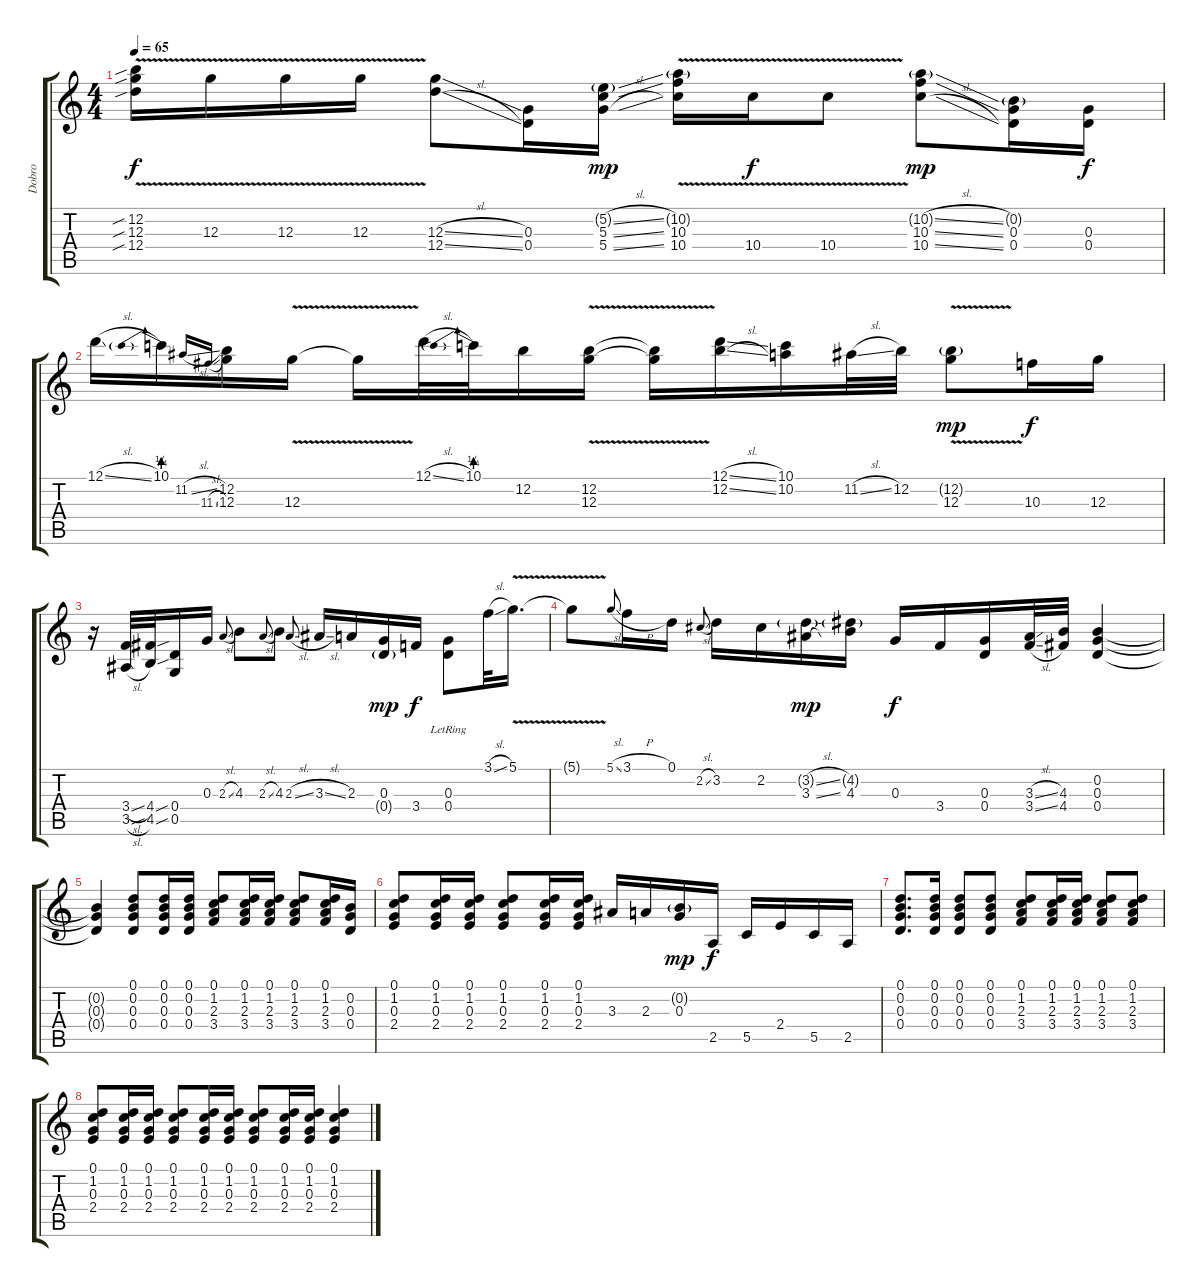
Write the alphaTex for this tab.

\track ("Dobro" "Dobro") {instrument acousticguitarsteel}
\staff {score tabs}
\tuning (D4 B3 G3 D3 G2 D2) {hide}
\ts (4 4)
\tempo 65
\clef g2
\ks c
(12.2{v sib} 12.3{v sib} 12.4{v sib}).16{dy f} 12.3{v}.16 12.3{v}.16 12.3{v}.16 (12.3{sl} 12.4{sl}).8 (0.3 0.4).16 (5.2{sl g} 5.3{sl} 5.4{sl}).16{dy mp} (10.2{v g} 10.3{v} 10.4{v}).16 10.4{v}.16{dy f} 10.4{v}.8 (10.2{sl g} 10.3{sl} 10.4{sl}).8{dy mp} (0.2{g} 0.3 0.4).16 (0.3 0.4).16{dy f} |
12.1{sl}.16 10.1{be (prebend 0 1 60 1)}.16 11.2{sl}.16{gr onbeat} 11.3{sl}.16{gr onbeat} (12.2 12.3).16 12.3{v}.16 12.3{t}.16 12.1{sl}.32 10.1{be (prebend 0 1 60 1)}.32 12.2.16 (12.2{v} 12.3{v}).16 (12.2{t} 12.3{t}).16 (12.1{sl} 12.2{sl}).16 (10.1 10.2).16 11.2{sl}.32 12.2.32 (12.2{v g} 12.3{v}).8{dy mp} 10.3.16{dy f} 12.3.16 |
r.16 (3.4{sl} 3.5{sl}).32 (4.4{sou} 4.5{sou}).32 (0.4 0.5).16 0.3.16 2.3{sl}.8{gr onbeat} 4.3.8 2.3{sl}.8{gr onbeat} 4.3.8 2.3{sl}.8{gr onbeat} 3.3{sl}.16 2.3.16 (0.3 0.4{g}).16{dy mp} 3.4.16{dy f} (0.3{lr} 0.4{lr}).8 3.1{sl}.32 5.1{v}.16{d} |
5.1{t}.8 5.1{sl}.8{gr onbeat} 3.1{h}.16 0.1.16 2.2{sl}.8{gr onbeat} 3.2.16 2.2.16 (3.2{sl g} 3.3{sl}).16{dy mp} (4.2{g} 4.3).16 0.3.16{dy f} 3.4.16 (0.3 0.4).16 (3.3{sl} 3.4{sl}).32 (4.3 4.4).32 (0.2 0.3 0.4).4 |
(0.2{t} 0.3{t} 0.4{t}).4 (0.1 0.2 0.3 0.4).8 (0.1 0.2 0.3 0.4).16 (0.1 0.2 0.3 0.4).16 (0.1 1.2 2.3 3.4).8 (0.1 1.2 2.3 3.4).16 (0.1 1.2 2.3 3.4).16 (0.1 1.2 2.3 3.4).8 (0.1 1.2 2.3 3.4).16 (0.2 0.3 0.4).16 |
(0.1 1.2 0.3 2.4).8 (0.1 1.2 0.3 2.4).16 (0.1 1.2 0.3 2.4).16 (0.1 1.2 0.3 2.4).8 (0.1 1.2 0.3 2.4).16 (0.1 1.2 0.3 2.4).16 3.3.16 2.3.16 (0.2{g} 0.3).16{dy mp} 2.5.16{dy f} 5.5.16 2.4.16 5.5.16 2.5.16 |
(0.1 0.2 0.3 0.4).8{d} (0.1 0.2 0.3 0.4).16 (0.1 0.2 0.3 0.4).8 (0.1 0.2 0.3 0.4).8 (0.1 1.2 2.3 3.4).8 (0.1 1.2 2.3 3.4).16 (0.1 1.2 2.3 3.4).16 (0.1 1.2 2.3 3.4).8 (0.1 1.2 2.3 3.4).8 |
(0.1 1.2 0.3 2.4).8 (0.1 1.2 0.3 2.4).16 (0.1 1.2 0.3 2.4).16 (0.1 1.2 0.3 2.4).8 (0.1 1.2 0.3 2.4).16 (0.1 1.2 0.3 2.4).16 (0.1 1.2 0.3 2.4).8 (0.1 1.2 0.3 2.4).16 (0.1 1.2 0.3 2.4).16 (0.1 1.2 0.3 2.4).4
